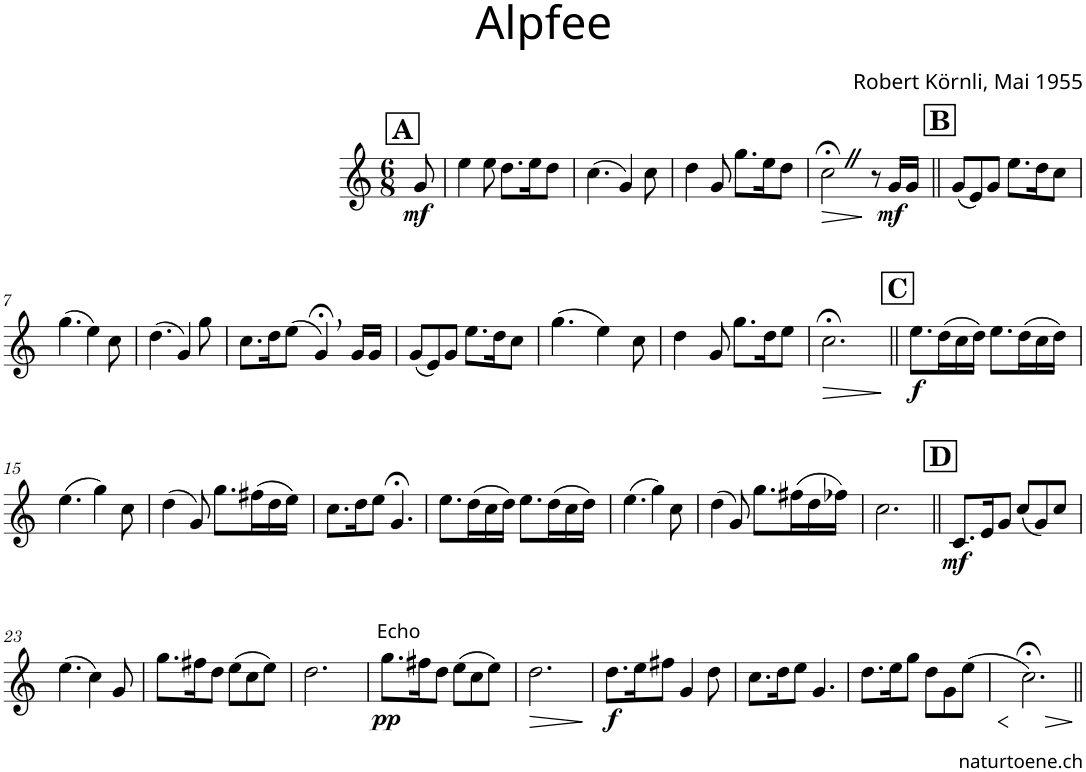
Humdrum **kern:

**kern	**dynam
*part1	*part1
*staff1	*staff1
*I"Alphorn	*
*I'Alphn.	*
*clefG2	*
*Trd4c6	*
*k[]	*
*M6/8	*
!!LO:REH:place=s1:a:B:cj:fs=14:t=A
=1	=1
!	!LO:DY:b
8g/	mf
=2	=2
4ee\	.
8ee\	.
8.dd\L	.
16ee\K	.
8dd\J	.
=3	=3
(4.cc\	.
4g/)	.
8cc\	.
=4	=4
4dd\	.
8g/	.
8.gg\L	.
16ee\K	.
8dd\J	.
=5	=5
!	!LO:HP:b
2cc;<Z\	>
8r	]
!	!LO:DY:b
16g/LL	mf
16g/JJ	.
!!LO:REH:place=s1:a:B:cj:fs=14:t=B
=6||	=6||
(8g/L	.
8e/)	.
8g/J	.
8.ee\L	.
16dd\K	.
8cc\J	.
!!LO:LB:g=z
=7	=7
(4.gg\	.
4ee\)	.
8cc\	.
=8	=8
(4.dd\	.
4g/)	.
8gg\	.
=9	=9
8.cc\L	.
16dd\K	.
(8ee\J	.
4g;<,/)	.
16g/LL	.
16g/JJ	.
=10	=10
(8g/L	.
8e/)	.
8g/J	.
8.ee\L	.
16dd\K	.
8cc\J	.
=11	=11
(4.gg\	.
4ee\)	.
8cc\	.
=12	=12
4dd\	.
8g/	.
8.gg\L	.
16dd\K	.
8ee\J	.
=13	=13
!	!LO:HP:b
2.cc;<\	>
.	]
!!LO:REH:place=s1:a:B:cj:fs=14:t=C
=14||	=14||
!	!LO:DY:b
8.ee\L	f
(16dd\L	.
16cc\	.
16dd\JJ)	.
8.ee\L	.
(16dd\L	.
16cc\	.
16dd\JJ)	.
!!LO:LB:g=z
=15	=15
(4.ee\	.
4gg\)	.
8cc\	.
=16	=16
(4dd\	.
8g/)	.
8.gg\L	.
(16ff#X\L	.
16dd\	.
16ee\JJ)	.
=17	=17
8.cc\L	.
16dd\K	.
8ee\J	.
4.g;</	.
=18	=18
8.ee\L	.
(16dd\L	.
16cc\	.
16dd\JJ)	.
8.ee\L	.
(16dd\L	.
16cc\	.
16dd\JJ)	.
=19	=19
(4.ee\	.
4gg\)	.
8cc\	.
=20	=20
(4dd\	.
8g/)	.
8.gg\L	.
(16ff#X\L	.
16dd\	.
16ff-X\JJ)	.
=21	=21
2.cc\	.
!!LO:REH:place=s1:a:B:cj:fs=14:t=D
=22||	=22||
!	!LO:DY:b
8.c/L	mf
16e/K	.
8g/J	.
(8cc/L	.
8g/)	.
8cc/J	.
!!LO:LB:g=z
=23	=23
(4.ee\	.
4cc\)	.
8g/	.
=24	=24
8.gg\L	.
16ff#X\K	.
8dd\J	.
(8ee\L	.
8cc\	.
8ee\J)	.
=25	=25
2.dd\	.
=26	=26
!LO:TX:a:t=Echo	!
!	!LO:DY:b
8.gg\L	pp
16ff#X\K	.
8dd\J	.
(8ee\L	.
8cc\	.
8ee\J)	.
=27	=27
!	!LO:HP:b
2.dd\	>
.	]
=28	=28
!	!LO:DY:b
8.dd\L	f
16ee\K	.
8ff#X\J	.
4g/	.
8dd\	.
=29	=29
8.cc\L	.
16dd\K	.
8ee\J	.
4.g/	.
=30	=30
8.dd\L	.
16ee\K	.
8gg\J	.
8dd\L	.
8g\	.
(8ee\J	.
=31	=31
!	!LO:HP:b
2.cc;<\)	>
.	]
=||	=||
*-	*-
